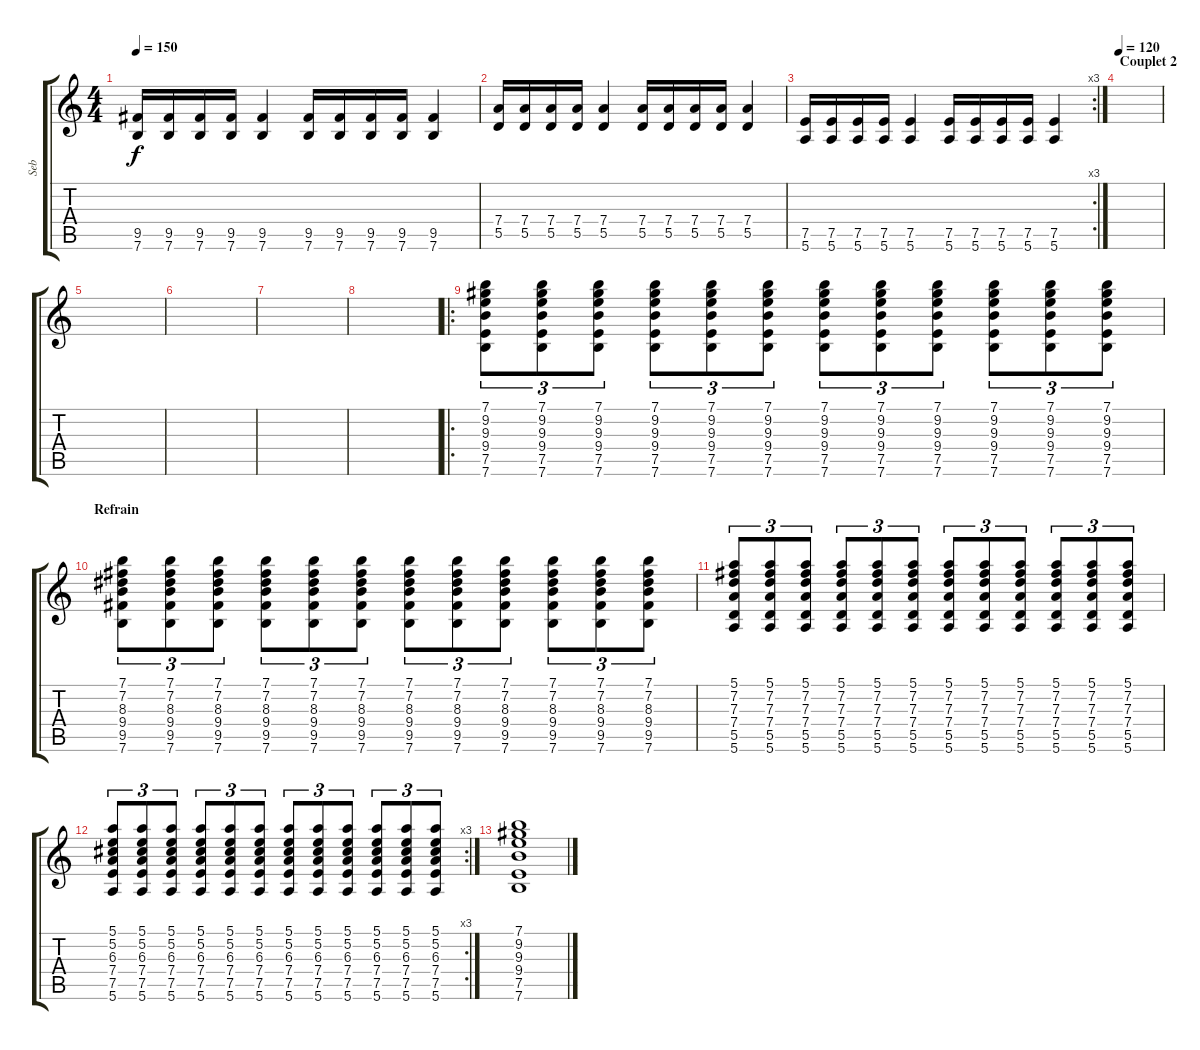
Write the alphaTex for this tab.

\track ("Seb" "Seb") {instrument distortionguitar}
\staff {score tabs}
\tuning (E4 B3 G3 D3 A2 E2) {hide}
\ts (4 4)
\tempo 150
\clef g2
\ks c
(9.5 7.6).16{dy f} (9.5 7.6).16 (9.5 7.6).16 (9.5 7.6).16 (9.5 7.6).4 (9.5 7.6).16 (9.5 7.6).16 (9.5 7.6).16 (9.5 7.6).16 (9.5 7.6).4 |
(7.4 5.5).16 (7.4 5.5).16 (7.4 5.5).16 (7.4 5.5).16 (7.4 5.5).4 (7.4 5.5).16 (7.4 5.5).16 (7.4 5.5).16 (7.4 5.5).16 (7.4 5.5).4 |
\rc 3
(7.5 5.6).16 (7.5 5.6).16 (7.5 5.6).16 (7.5 5.6).16 (7.5 5.6).4 (7.5 5.6).16 (7.5 5.6).16 (7.5 5.6).16 (7.5 5.6).16 (7.5 5.6).4 |
\section ("" "Couplet 2")
\tempo 120
|
|
|
|
|
\ro
(7.1 9.2 9.3 9.4 7.5 7.6).8{tu (3 2)} (7.1 9.2 9.3 9.4 7.5 7.6).8{tu (3 2)} (7.1 9.2 9.3 9.4 7.5 7.6).8{tu (3 2)} (7.1 9.2 9.3 9.4 7.5 7.6).8{tu (3 2)} (7.1 9.2 9.3 9.4 7.5 7.6).8{tu (3 2)} (7.1 9.2 9.3 9.4 7.5 7.6).8{tu (3 2)} (7.1 9.2 9.3 9.4 7.5 7.6).8{tu (3 2)} (7.1 9.2 9.3 9.4 7.5 7.6).8{tu (3 2)} (7.1 9.2 9.3 9.4 7.5 7.6).8{tu (3 2)} (7.1 9.2 9.3 9.4 7.5 7.6).8{tu (3 2)} (7.1 9.2 9.3 9.4 7.5 7.6).8{tu (3 2)} (7.1 9.2 9.3 9.4 7.5 7.6).8{tu (3 2)} |
\section ("" "Refrain")
(7.1 7.2 8.3 9.4 9.5 7.6).8{tu (3 2)} (7.1 7.2 8.3 9.4 9.5 7.6).8{tu (3 2)} (7.1 7.2 8.3 9.4 9.5 7.6).8{tu (3 2)} (7.1 7.2 8.3 9.4 9.5 7.6).8{tu (3 2)} (7.1 7.2 8.3 9.4 9.5 7.6).8{tu (3 2)} (7.1 7.2 8.3 9.4 9.5 7.6).8{tu (3 2)} (7.1 7.2 8.3 9.4 9.5 7.6).8{tu (3 2)} (7.1 7.2 8.3 9.4 9.5 7.6).8{tu (3 2)} (7.1 7.2 8.3 9.4 9.5 7.6).8{tu (3 2)} (7.1 7.2 8.3 9.4 9.5 7.6).8{tu (3 2)} (7.1 7.2 8.3 9.4 9.5 7.6).8{tu (3 2)} (7.1 7.2 8.3 9.4 9.5 7.6).8{tu (3 2)} |
(5.1 7.2 7.3 7.4 5.5 5.6).8{tu (3 2)} (5.1 7.2 7.3 7.4 5.5 5.6).8{tu (3 2)} (5.1 7.2 7.3 7.4 5.5 5.6).8{tu (3 2)} (5.1 7.2 7.3 7.4 5.5 5.6).8{tu (3 2)} (5.1 7.2 7.3 7.4 5.5 5.6).8{tu (3 2)} (5.1 7.2 7.3 7.4 5.5 5.6).8{tu (3 2)} (5.1 7.2 7.3 7.4 5.5 5.6).8{tu (3 2)} (5.1 7.2 7.3 7.4 5.5 5.6).8{tu (3 2)} (5.1 7.2 7.3 7.4 5.5 5.6).8{tu (3 2)} (5.1 7.2 7.3 7.4 5.5 5.6).8{tu (3 2)} (5.1 7.2 7.3 7.4 5.5 5.6).8{tu (3 2)} (5.1 7.2 7.3 7.4 5.5 5.6).8{tu (3 2)} |
\rc 3
(5.1 5.2 6.3 7.4 7.5 5.6).8{tu (3 2)} (5.1 5.2 6.3 7.4 7.5 5.6).8{tu (3 2)} (5.1 5.2 6.3 7.4 7.5 5.6).8{tu (3 2)} (5.1 5.2 6.3 7.4 7.5 5.6).8{tu (3 2)} (5.1 5.2 6.3 7.4 7.5 5.6).8{tu (3 2)} (5.1 5.2 6.3 7.4 7.5 5.6).8{tu (3 2)} (5.1 5.2 6.3 7.4 7.5 5.6).8{tu (3 2)} (5.1 5.2 6.3 7.4 7.5 5.6).8{tu (3 2)} (5.1 5.2 6.3 7.4 7.5 5.6).8{tu (3 2)} (5.1 5.2 6.3 7.4 7.5 5.6).8{tu (3 2)} (5.1 5.2 6.3 7.4 7.5 5.6).8{tu (3 2)} (5.1 5.2 6.3 7.4 7.5 5.6).8{tu (3 2)} |
(7.1 9.2 9.3 9.4 7.5 7.6).1
